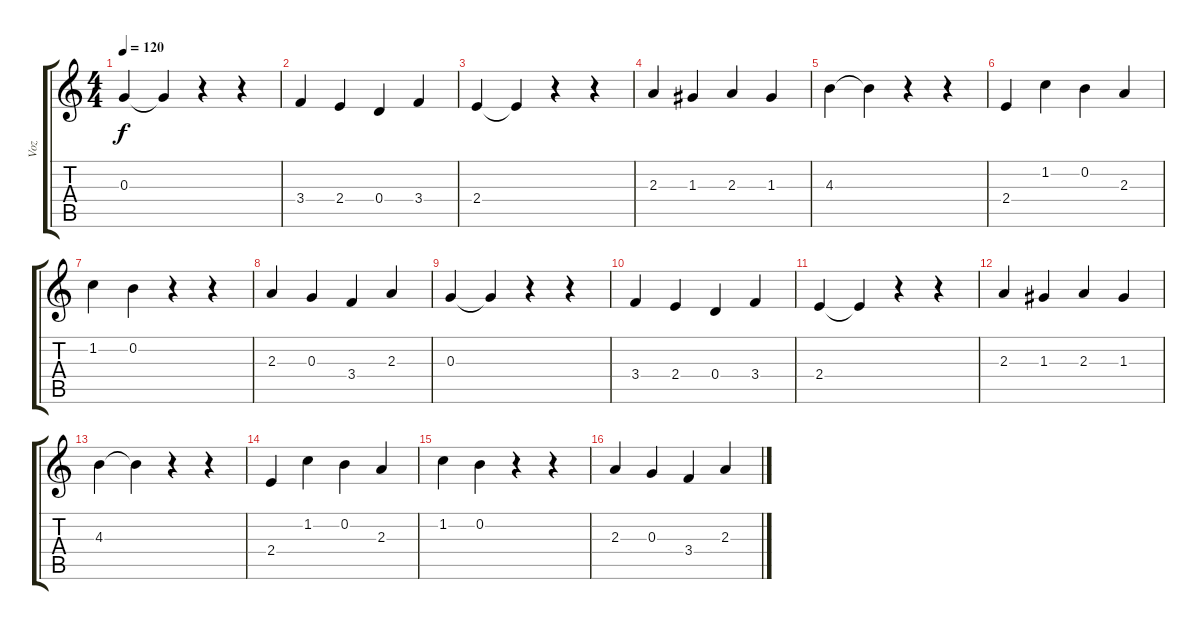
\track ("Voz" "Voz") {instrument acousticguitarnylon}
\staff {score tabs}
\tuning (E4 B3 G3 D3 A2 E2) {hide}
\ts (4 4)
\tempo 120
\clef g2
\ks c
0.3.4{dy f} 0.3{t}.4 r.4 r.4 |
3.4.4 2.4.4 0.4.4 3.4.4 |
2.4.4 2.4{t}.4 r.4 r.4 |
2.3.4 1.3.4 2.3.4 1.3.4 |
4.3.4 4.3{t}.4 r.4 r.4 |
2.4.4 1.2.4 0.2.4 2.3.4 |
1.2.4 0.2.4 r.4 r.4 |
2.3.4 0.3.4 3.4.4 2.3.4 |
0.3.4 0.3{t}.4 r.4 r.4 |
3.4.4 2.4.4 0.4.4 3.4.4 |
2.4.4 2.4{t}.4 r.4 r.4 |
2.3.4 1.3.4 2.3.4 1.3.4 |
4.3.4 4.3{t}.4 r.4 r.4 |
2.4.4 1.2.4 0.2.4 2.3.4 |
1.2.4 0.2.4 r.4 r.4 |
2.3.4 0.3.4 3.4.4 2.3.4
